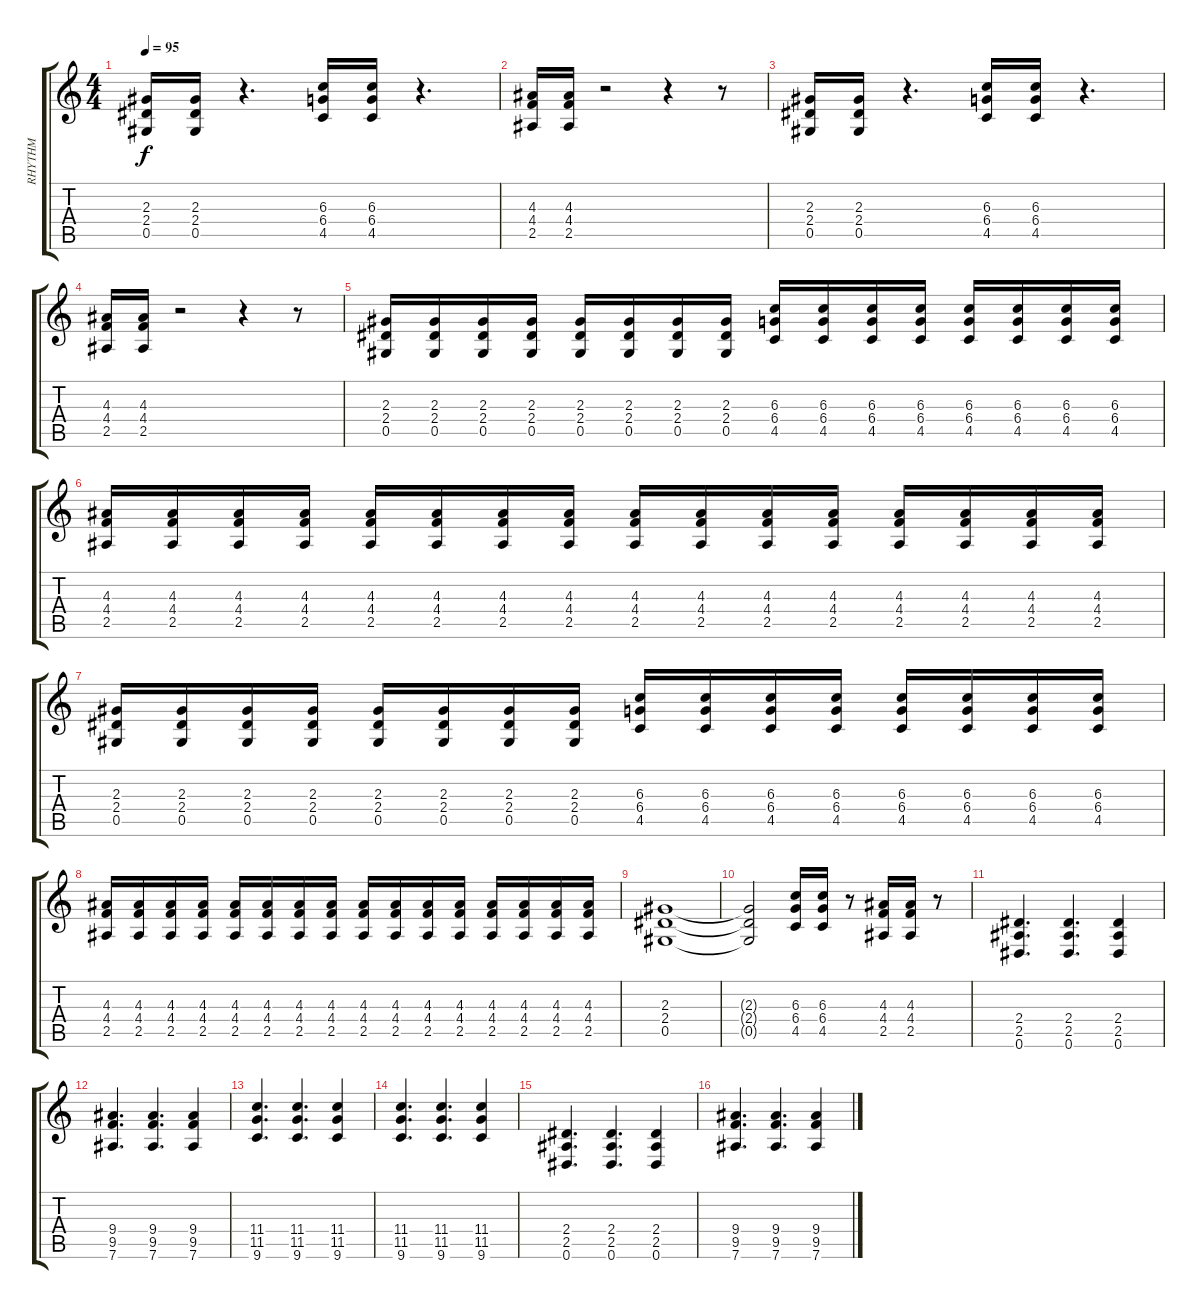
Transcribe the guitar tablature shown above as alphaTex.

\track ("RHYTHM" "RHYTHM") {instrument overdrivenguitar}
\staff {score tabs}
\tuning (Eb4 Bb3 Gb3 Db3 Ab2 Eb2) {hide}
\ts (4 4)
\tempo 95
\clef g2
\ks c
(2.3 2.4 0.5).16{dy f} (2.3 2.4 0.5).16 r.4{d} (6.3 6.4 4.5).16 (6.3 6.4 4.5).16 r.4{d} |
(4.3 4.4 2.5).16 (4.3 4.4 2.5).16 r.2 r.4 r.8 |
(2.3 2.4 0.5).16 (2.3 2.4 0.5).16 r.4{d} (6.3 6.4 4.5).16 (6.3 6.4 4.5).16 r.4{d} |
(4.3 4.4 2.5).16 (4.3 4.4 2.5).16 r.2 r.4 r.8 |
(2.3 2.4 0.5).16 (2.3 2.4 0.5).16 (2.3 2.4 0.5).16 (2.3 2.4 0.5).16 (2.3 2.4 0.5).16 (2.3 2.4 0.5).16 (2.3 2.4 0.5).16 (2.3 2.4 0.5).16 (6.3 6.4 4.5).16 (6.3 6.4 4.5).16 (6.3 6.4 4.5).16 (6.3 6.4 4.5).16 (6.3 6.4 4.5).16 (6.3 6.4 4.5).16 (6.3 6.4 4.5).16 (6.3 6.4 4.5).16 |
(4.3 4.4 2.5).16 (4.3 4.4 2.5).16 (4.3 4.4 2.5).16 (4.3 4.4 2.5).16 (4.3 4.4 2.5).16 (4.3 4.4 2.5).16 (4.3 4.4 2.5).16 (4.3 4.4 2.5).16 (4.3 4.4 2.5).16 (4.3 4.4 2.5).16 (4.3 4.4 2.5).16 (4.3 4.4 2.5).16 (4.3 4.4 2.5).16 (4.3 4.4 2.5).16 (4.3 4.4 2.5).16 (4.3 4.4 2.5).16 |
(2.3 2.4 0.5).16 (2.3 2.4 0.5).16 (2.3 2.4 0.5).16 (2.3 2.4 0.5).16 (2.3 2.4 0.5).16 (2.3 2.4 0.5).16 (2.3 2.4 0.5).16 (2.3 2.4 0.5).16 (6.3 6.4 4.5).16 (6.3 6.4 4.5).16 (6.3 6.4 4.5).16 (6.3 6.4 4.5).16 (6.3 6.4 4.5).16 (6.3 6.4 4.5).16 (6.3 6.4 4.5).16 (6.3 6.4 4.5).16 |
(4.3 4.4 2.5).16 (4.3 4.4 2.5).16 (4.3 4.4 2.5).16 (4.3 4.4 2.5).16 (4.3 4.4 2.5).16 (4.3 4.4 2.5).16 (4.3 4.4 2.5).16 (4.3 4.4 2.5).16 (4.3 4.4 2.5).16 (4.3 4.4 2.5).16 (4.3 4.4 2.5).16 (4.3 4.4 2.5).16 (4.3 4.4 2.5).16 (4.3 4.4 2.5).16 (4.3 4.4 2.5).16 (4.3 4.4 2.5).16 |
(2.3 2.4 0.5).1 |
(2.3{t} 2.4{t} 0.5{t}).2 (6.3 6.4 4.5).16 (6.3 6.4 4.5).16 r.8 (4.3 4.4 2.5).16 (4.3 4.4 2.5).16 r.8 |
(2.4 2.5 0.6).4{d} (2.4 2.5 0.6).4{d} (2.4 2.5 0.6).4 |
(9.4 9.5 7.6).4{d} (9.4 9.5 7.6).4{d} (9.4 9.5 7.6).4 |
(11.4 11.5 9.6).4{d} (11.4 11.5 9.6).4{d} (11.4 11.5 9.6).4 |
(11.4 11.5 9.6).4{d} (11.4 11.5 9.6).4{d} (11.4 11.5 9.6).4 |
(2.4 2.5 0.6).4{d} (2.4 2.5 0.6).4{d} (2.4 2.5 0.6).4 |
(9.4 9.5 7.6).4{d} (9.4 9.5 7.6).4{d} (9.4 9.5 7.6).4
